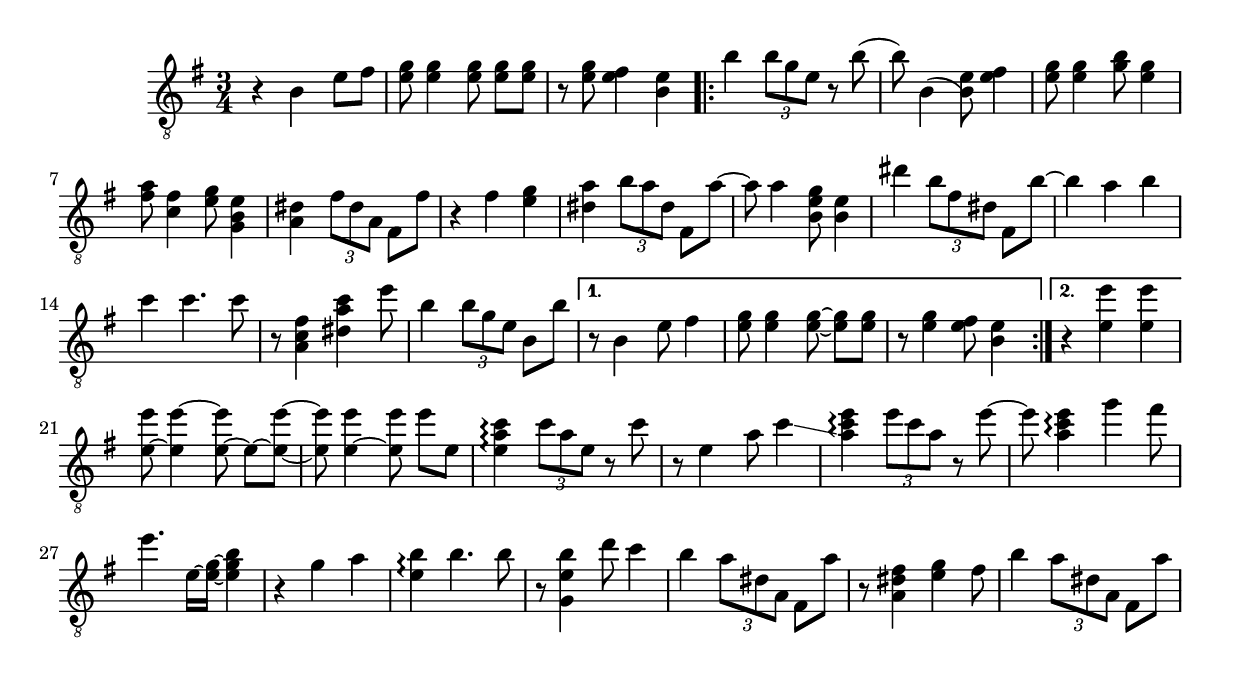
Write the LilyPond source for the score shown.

\relative {
  \set Staff.connectArpeggios = ##t
  \time 3/4
  \key e \minor
  \clef "treble_8"
  r4 b e8 fis
  <e g> <e g>4 \autoBeamOff <e g>8 \autoBeamOn <e g> <e g>
  r <e g> <e fis>4 <b e>
  \repeat volta 2 {
    % meas. 4
    b' \tuplet 3/2 { b8 g e } r b'(
    b) b,4( <b) e>8 <e fis>4
    <e g>8 <e g>4 <g b>8 <e g>4
    <fis a>8 <c fis>4 <e g>8 <g, b e>4
    <a dis> \tuplet 3/2 { fis'8 dis a } fis8 fis'
    % meas. 9
    r4 fis <e g>
    <dis a'> \tuplet 3/2 { b'8 a dis, } fis,8 a'~
    a a4 <b, e g>8 <b e>4
    dis' \tuplet 3/2 { b8 fis dis } fis,8 b'~
    b4 a b
    % meas. 14
    c c4. c8
    r <a, fis' c>4 <dis a' c> e'8
    b4 \tuplet 3/2 { b8 g e } b b'
    \alternative {
      \volta 1 {
        r8 b,4 e8 fis4
        <e g>8 <e g>4 \autoBeamOff <e~ g~>8 \autoBeamOn <e g> <e g>
        r <e g>4 <e fis>8 <b e>4
      }
      \volta 2 {
        r <e e'> <e e'>
      }
    }
  }
  % meas. 21
  <e~ e'>8 <e e'~>4 \autoBeamOff <e~ e'>8 \autoBeamOn e~ <e~ e'~>
  <e e'>8 <e~ e'>4 \autoBeamOff <e e'>8 \autoBeamOn e' e,
  <e a c>4\arpeggio \tuplet 3/2 { c'8 a e } r8 c'
  r e,4 a8 c4\glissando
  <a c e>\arpeggio \tuplet 3/2 { e'8 c a } r e'~
  e <a, c e>4\arpeggio g'4 fis8
  % meas. 27
  e4. e,16~ <e~ g~> <e g b>4
  r4 g a
  <e b'>\arpeggio b'4. b8
  r <g, e' b'>4 d''8 c4
  b \tuplet 3/2 { a8 dis, a } fis a'
  r8 <a, dis fis>4 <e' g> fis8
  b4 \tuplet 3/2 { a8 dis, a } fis a'
  % meas. 34
}
